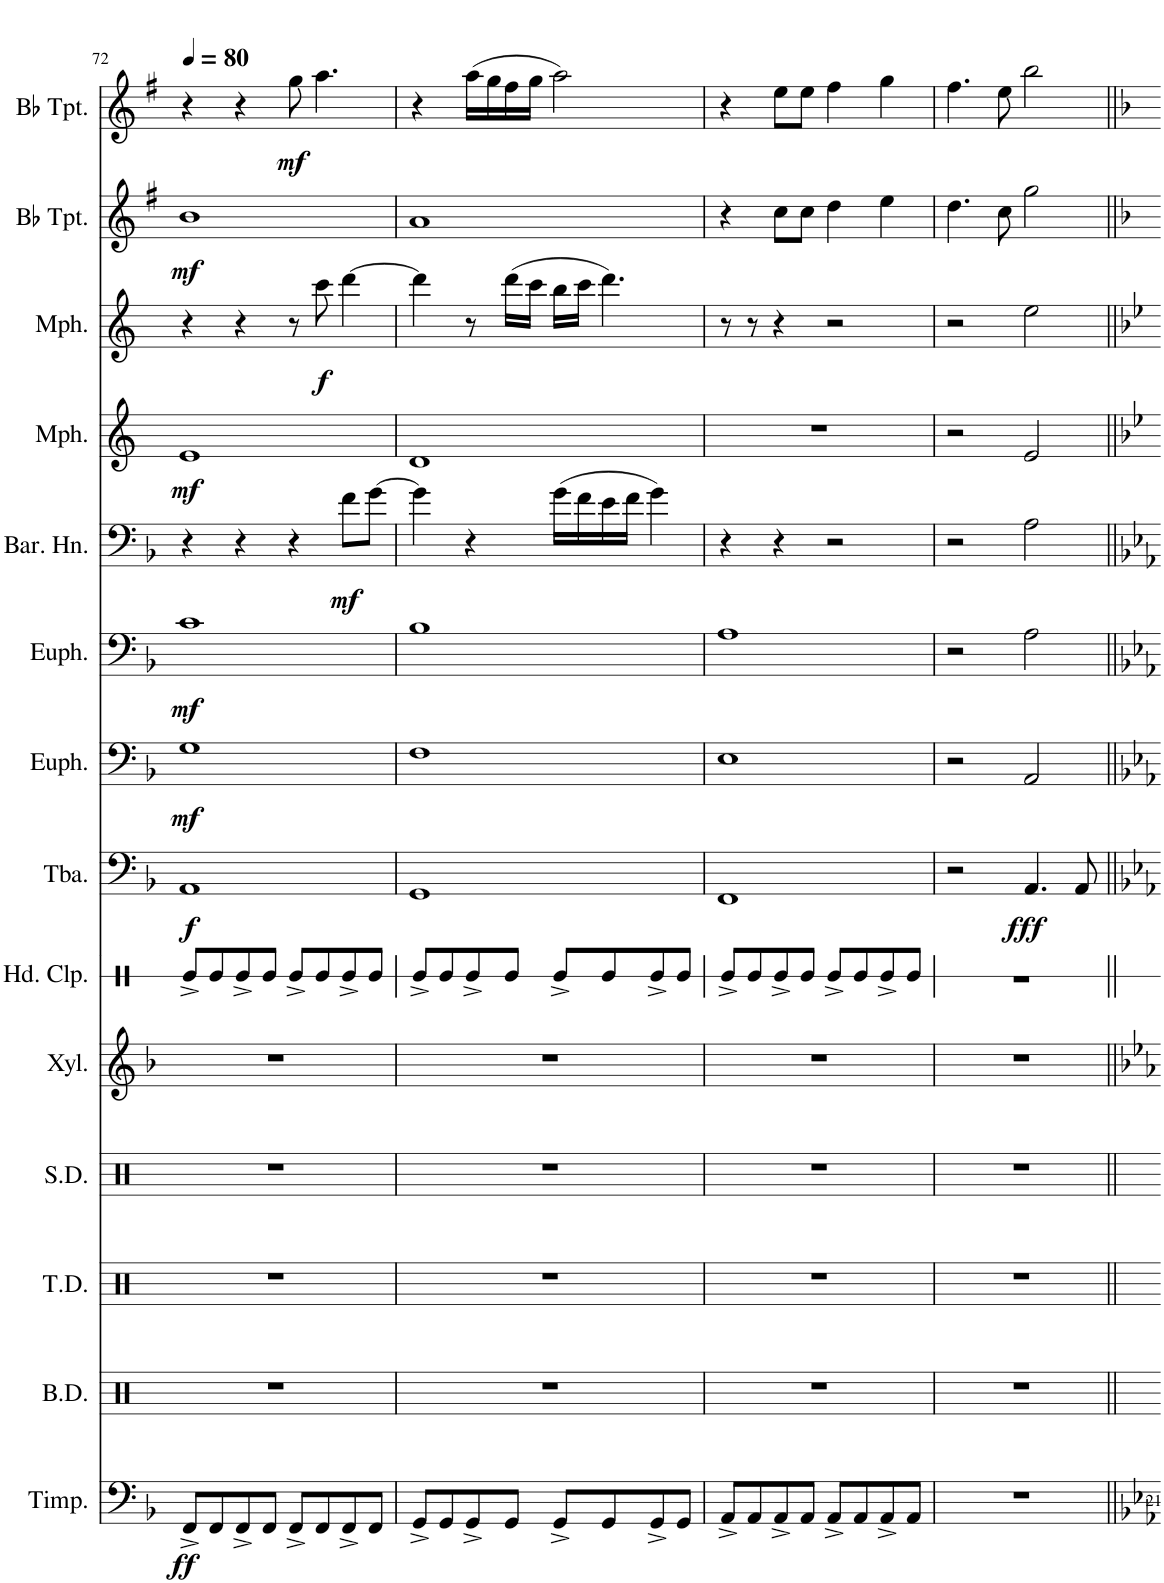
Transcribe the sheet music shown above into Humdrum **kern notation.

**kern	**dynam	**kern	**kern	**kern	**kern	**kern	**kern	**dynam	**kern	**dynam	**kern	**dynam	**kern	**dynam	**kern	**dynam	**kern	**dynam	**kern	**dynam	**kern	**dynam
*part14	*part14	*part13	*part12	*part11	*part10	*part9	*part8	*part8	*part7	*part7	*part6	*part6	*part5	*part5	*part4	*part4	*part3	*part3	*part2	*part2	*part1	*part1
*staff14	*staff14	*staff13	*staff12	*staff11	*staff10	*staff9	*staff8	*staff8	*staff7	*staff7	*staff6	*staff6	*staff5	*staff5	*staff4	*staff4	*staff3	*staff3	*staff2	*staff2	*staff1	*staff1
*I"Timpani	*	*I"Bass Drums	*I"Tenor Drums	*I"Snare Drum	*I"Xylophone	*I"Hand Clap	*I"Tuba	*	*I"Euphonium	*	*I"Euphonium	*	*I"Baritone Horn	*	*I"Mellophone	*	*I"Mellophone	*	*I"Bb Trumpet	*	*I"Bb Trumpet	*
*I'Timp.	*	*I'B.D.	*I'T.D.	*I'S.D.	*I'Xyl.	*I'Hd. Clp.	*I'Tba.	*	*I'Euph.	*	*I'Euph.	*	*I'Bar. Hn.	*	*I'Mph.	*	*I'Mph.	*	*I'Bb Tpt.	*	*I'Bb Tpt.	*
!!LO:PB:g=z
*clefF4	*	*clefX	*clefX	*clefX	*clefG2	*clefX	*clefF4	*	*clefF4	*	*clefF4	*	*clefF4	*	*clefG2	*	*clefG2	*	*clefG2	*	*clefG2	*
*	*	*	*	*	*Trd-7c-12	*	*	*	*	*	*	*	*Trd4c7	*	*Trd4c7	*	*Trd4c7	*	*Trd1c2	*	*Trd1c2	*
*k[b-]	*	*k[]	*k[]	*k[]	*k[b-]	*k[]	*k[b-]	*	*k[b-]	*	*k[b-]	*	*k[b-]	*	*k[]	*	*k[]	*	*k[f#]	*	*k[f#]	*
*M4/4	*	*M4/4	*M4/4	*M4/4	*M4/4	*M4/4	*M4/4	*	*M4/4	*	*M4/4	*	*M4/4	*	*M4/4	*	*M4/4	*	*M4/4	*	*M4/4	*
*MM80	*	*MM80	*MM80	*MM80	*MM80	*MM80	*MM80	*	*MM80	*	*MM80	*	*MM80	*	*MM80	*	*MM80	*	*MM80	*	*MM80	*
=72	=72	=72	=72	=72	=72	=72	=72	=72	=72	=72	=72	=72	=72	=72	=72	=72	=72	=72	=72	=72	=72	=72
!	!LO:DY:b	!	!	!	!	!	!	!LO:DY:b	!	!LO:DY:b	!	!LO:DY:b	!	!	!	!LO:DY:b	!	!	!	!LO:DY:b	!	!
8FF^/L	ff	1r	1r	1r	1r	8Re^/L	1AA	f	1G	mf	1c	mf	4r	.	1e	mf	4r	.	1b	mf	4r	.
8FF/	.	.	.	.	.	8Re/	.	.	.	.	.	.	.	.	.	.	.	.	.	.	.	.
8FF^/	.	.	.	.	.	8Re^/	.	.	.	.	.	.	4r	.	.	.	4r	.	.	.	4r	.
8FF/J	.	.	.	.	.	8Re/J	.	.	.	.	.	.	.	.	.	.	.	.	.	.	.	.
!	!	!	!	!	!	!	!	!	!	!	!	!	!	!	!	!	!	!	!	!	!	!LO:DY:b
8FF^/L	.	.	.	.	.	8Re^/L	.	.	.	.	.	.	4r	.	.	.	8r	.	.	.	8gg\	mf
!	!	!	!	!	!	!	!	!	!	!	!	!	!	!	!	!	!	!LO:DY:b	!	!	!	!
8FF/	.	.	.	.	.	8Re/	.	.	.	.	.	.	.	.	.	.	8ccc\	f	.	.	4.aa\	.
!	!	!	!	!	!	!	!	!	!	!	!	!	!	!LO:DY:b	!	!	!	!	!	!	!	!
8FF^/	.	.	.	.	.	8Re^/	.	.	.	.	.	.	8f\L	mf	.	.	[4ddd\	.	.	.	.	.
8FF/J	.	.	.	.	.	8Re/J	.	.	.	.	.	.	[8g\J	.	.	.	.	.	.	.	.	.
=73	=73	=73	=73	=73	=73	=73	=73	=73	=73	=73	=73	=73	=73	=73	=73	=73	=73	=73	=73	=73	=73	=73
8GG^/L	.	1r	1r	1r	1r	8Re^/L	1GG	.	1F	.	1B-	.	4g\]	.	1d	.	4ddd\]	.	1a	.	4r	.
8GG/	.	.	.	.	.	8Re/	.	.	.	.	.	.	.	.	.	.	.	.	.	.	.	.
8GG^/	.	.	.	.	.	8Re^/	.	.	.	.	.	.	4r	.	.	.	8r	.	.	.	(16aa\LL	.
.	.	.	.	.	.	.	.	.	.	.	.	.	.	.	.	.	.	.	.	.	16gg\	.
8GG/J	.	.	.	.	.	8Re/J	.	.	.	.	.	.	.	.	.	.	(16ddd\LL	.	.	.	16ff#\	.
.	.	.	.	.	.	.	.	.	.	.	.	.	.	.	.	.	16ccc\JJ	.	.	.	16gg\JJ	.
8GG^/L	.	.	.	.	.	8Re^/L	.	.	.	.	.	.	(16g\LL	.	.	.	16bb\LL	.	.	.	2aa\)	.
.	.	.	.	.	.	.	.	.	.	.	.	.	16f\	.	.	.	16ccc\JJ	.	.	.	.	.
8GG/	.	.	.	.	.	8Re/	.	.	.	.	.	.	16e\	.	.	.	4.ddd\)	.	.	.	.	.
.	.	.	.	.	.	.	.	.	.	.	.	.	16f\JJ	.	.	.	.	.	.	.	.	.
8GG^/	.	.	.	.	.	8Re^/	.	.	.	.	.	.	4g\)	.	.	.	.	.	.	.	.	.
8GG/J	.	.	.	.	.	8Re/J	.	.	.	.	.	.	.	.	.	.	.	.	.	.	.	.
=74	=74	=74	=74	=74	=74	=74	=74	=74	=74	=74	=74	=74	=74	=74	=74	=74	=74	=74	=74	=74	=74	=74
8AA^/L	.	1r	1r	1r	1r	8Re^/L	1FF	.	1E	.	1A	.	4r	.	1r	.	8r	.	4r	.	4r	.
8AA/	.	.	.	.	.	8Re/	.	.	.	.	.	.	.	.	.	.	8r	.	.	.	.	.
8AA^/	.	.	.	.	.	8Re^/	.	.	.	.	.	.	4r	.	.	.	4r	.	8cc\L	.	8ee\L	.
8AA/J	.	.	.	.	.	8Re/J	.	.	.	.	.	.	.	.	.	.	.	.	8cc\J	.	8ee\J	.
8AA^/L	.	.	.	.	.	8Re^/L	.	.	.	.	.	.	2r	.	.	.	2r	.	4dd\	.	4ff#\	.
8AA/	.	.	.	.	.	8Re/	.	.	.	.	.	.	.	.	.	.	.	.	.	.	.	.
8AA^/	.	.	.	.	.	8Re^/	.	.	.	.	.	.	.	.	.	.	.	.	4ee\	.	4gg\	.
8AA/J	.	.	.	.	.	8Re/J	.	.	.	.	.	.	.	.	.	.	.	.	.	.	.	.
=75	=75	=75	=75	=75	=75	=75	=75	=75	=75	=75	=75	=75	=75	=75	=75	=75	=75	=75	=75	=75	=75	=75
*	*	*	*	*	*	*	*	*	*	*	*	*	*	*	*	*	*	*	*	*	*^	*
1r	.	1r	1r	1r	1r	1r	2r	.	2r	.	2r	.	2r	.	2r	.	2r	.	4.dd\	.	4.ff#\	2..ryy	.
.	.	.	.	.	.	.	.	.	.	.	.	.	.	.	.	.	.	.	8cc\	.	8ee\	.	.
!	!	!	!	!	!	!	!	!LO:DY:b	!	!	!	!	!	!	!	!	!	!	!	!	!	!	!
.	.	.	.	.	.	.	4.AA/	fff	2AA/	.	2A\	.	2A\	.	2e/	.	2ee\	.	2gg\	.	2bb\	.	.
*	*	*	*	*	*	*	*	*	*	*	*	*	*	*	*	*	*	*	*	*	*MM88	*	*
.	.	.	.	.	.	.	8AA/	.	.	.	.	.	.	.	.	.	.	.	.	.	.	8ryy	.
*	*	*	*	*	*	*	*	*	*	*	*	*	*	*	*	*	*	*	*	*	*v	*v	*
=||	=||	=||	=||	=||	=||	=||	=||	=||	=||	=||	=||	=||	=||	=||	=||	=||	=||	=||	=||	=||	=||	=||
*-	*-	*-	*-	*-	*-	*-	*-	*-	*-	*-	*-	*-	*-	*-	*-	*-	*-	*-	*-	*-	*-	*-
